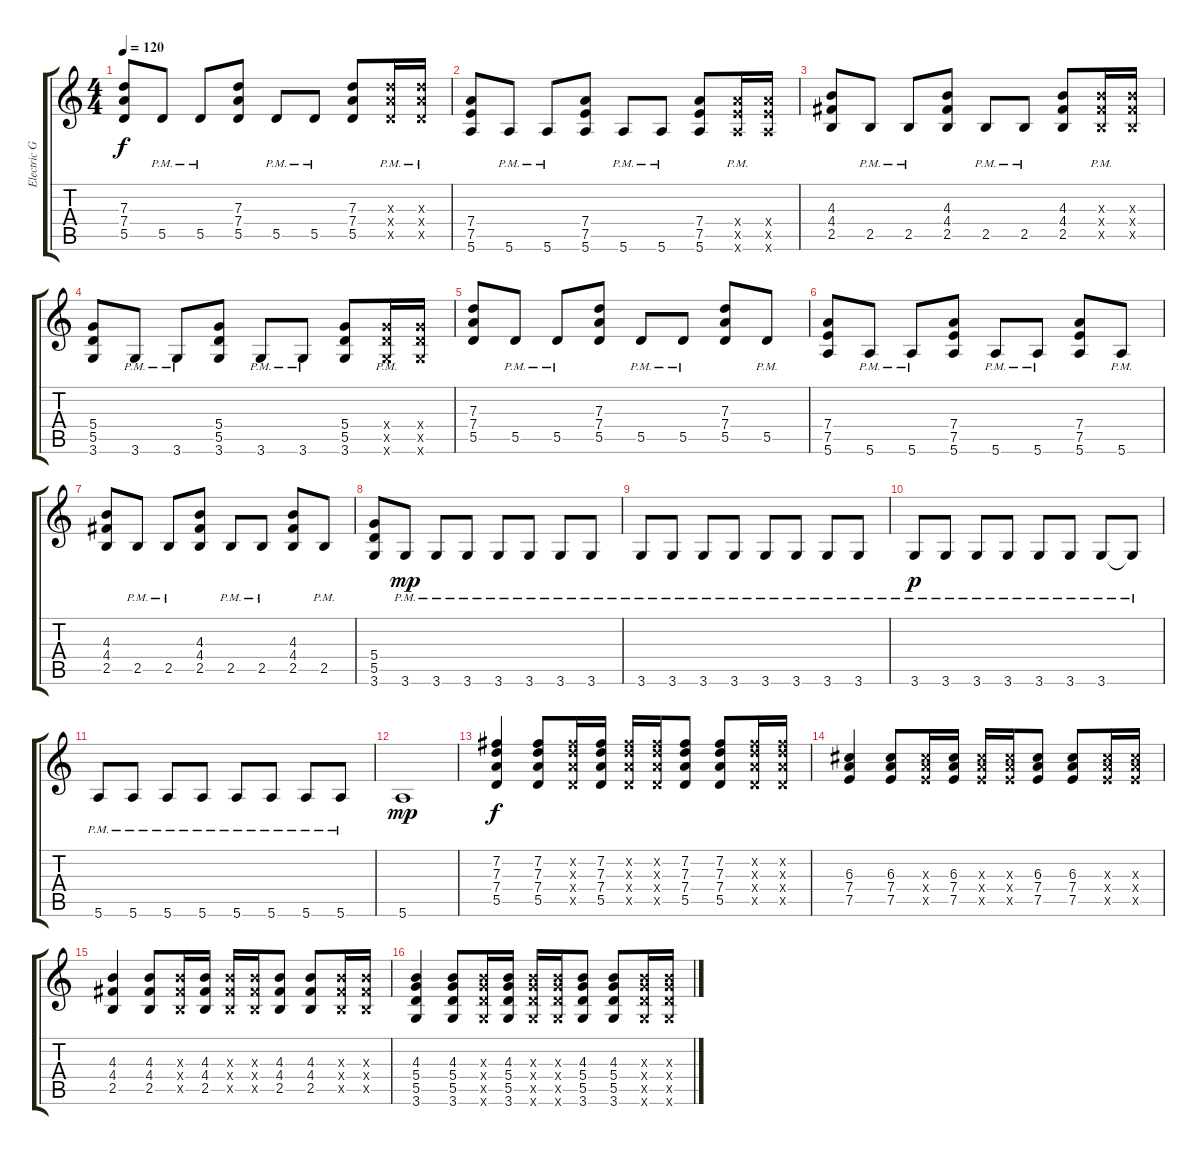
\track ("Electric Guitar" "Electric G") {instrument distortionguitar}
\staff {score tabs}
\tuning (E4 B3 G3 D3 A2 E2) {hide}
\ts (4 4)
\tempo 120
\clef g2
\ks c
(7.3 7.4 5.5).8{dy f} 5.5{pm}.8 5.5{pm}.8 (7.3 7.4 5.5).8 5.5{pm}.8 5.5{pm}.8 (7.3 7.4 5.5).8 (7.3{x} 7.4{x} 5.5{pm x}).16 (7.3{x} 7.4{x} 5.5{pm x}).16 |
(7.4 7.5 5.6).8 5.6{pm}.8 5.6{pm}.8 (7.4 7.5 5.6).8 5.6{pm}.8 5.6{pm}.8 (7.4 7.5 5.6).8 (7.4{x} 7.5{x} 5.6{pm x}).16 (7.4{x} 7.5{x} 5.6{x}).16 |
(4.3 4.4 2.5).8 2.5{pm}.8 2.5{pm}.8 (4.3 4.4 2.5).8 2.5{pm}.8 2.5{pm}.8 (4.3 4.4 2.5).8 (4.3{x} 4.4{x} 2.5{pm x}).16 (4.3{x} 4.4{x} 2.5{x}).16 |
(5.4 5.5 3.6).8 3.6{pm}.8 3.6{pm}.8 (5.4 5.5 3.6).8 3.6{pm}.8 3.6{pm}.8 (5.4 5.5 3.6).8 (5.4{x} 5.5{x} 3.6{pm x}).16 (5.4{x} 5.5{x} 3.6{x}).16 |
(7.3 7.4 5.5).8 5.5{pm}.8 5.5{pm}.8 (7.3 7.4 5.5).8 5.5{pm}.8 5.5{pm}.8 (7.3 7.4 5.5).8 5.5{pm}.8 |
(7.4 7.5 5.6).8 5.6{pm}.8 5.6{pm}.8 (7.4 7.5 5.6).8 5.6{pm}.8 5.6{pm}.8 (7.4 7.5 5.6).8 5.6{pm}.8 |
(4.3 4.4 2.5).8 2.5{pm}.8 2.5{pm}.8 (4.3 4.4 2.5).8 2.5{pm}.8 2.5{pm}.8 (4.3 4.4 2.5).8 2.5{pm}.8 |
(5.4 5.5 3.6).8 3.6{pm}.8{dy mp} 3.6{pm}.8 3.6{pm}.8 3.6{pm}.8 3.6{pm}.8 3.6{pm}.8 3.6{pm}.8 |
3.6{pm}.8 3.6{pm}.8 3.6{pm}.8 3.6{pm}.8 3.6{pm}.8 3.6{pm}.8 3.6{pm}.8 3.6{pm}.8 |
3.6{pm}.8{dy p} 3.6{pm}.8 3.6{pm}.8 3.6{pm}.8 3.6{pm}.8 3.6{pm}.8 3.6{pm}.8 3.6{pm t}.8 |
5.6{pm}.8 5.6{pm}.8 5.6{pm}.8 5.6{pm}.8 5.6{pm}.8 5.6{pm}.8 5.6{pm}.8 5.6{pm}.8 |
5.6.1{dy mp} |
(7.2 7.3 7.4 5.5).4{dy f} (7.2 7.3 7.4 5.5).8 (7.2{x} 7.3{x} 7.4{x} 5.5{x}).16 (7.2 7.3 7.4 5.5).16 (7.2{x} 7.3{x} 7.4{x} 5.5{x}).16 (7.2{x} 7.3{x} 7.4{x} 5.5{x}).16 (7.2 7.3 7.4 5.5).8 (7.2 7.3 7.4 5.5).8 (7.2{x} 7.3{x} 7.4{x} 5.5{x}).16 (7.2{x} 7.3{x} 7.4{x} 5.5{x}).16 |
(6.3 7.4 7.5).4 (6.3 7.4 7.5).8 (6.3{x} 7.4{x} 7.5{x}).16 (6.3 7.4 7.5).16 (6.3{x} 7.4{x} 7.5{x}).16 (6.3{x} 7.4{x} 7.5{x}).16 (6.3 7.4 7.5).8 (6.3 7.4 7.5).8 (6.3{x} 7.4{x} 7.5{x}).16 (6.3{x} 7.4{x} 7.5{x}).16 |
(4.3 4.4 2.5).4 (4.3 4.4 2.5).8 (4.3{x} 4.4{x} 2.5{x}).16 (4.3 4.4 2.5).16 (4.3{x} 4.4{x} 2.5{x}).16 (4.3{x} 4.4{x} 2.5{x}).16 (4.3 4.4 2.5).8 (4.3 4.4 2.5).8 (4.3{x} 4.4{x} 2.5{x}).16 (4.3{x} 4.4{x} 2.5{x}).16 |
(4.3 5.4 5.5 3.6).4 (4.3 5.4 5.5 3.6).8 (4.3{x} 5.4{x} 5.5{x} 3.6{x}).16 (4.3 5.4 5.5 3.6).16 (4.3{x} 5.4{x} 5.5{x} 3.6{x}).16 (4.3{x} 5.4{x} 5.5{x} 3.6{x}).16 (4.3 5.4 5.5 3.6).8 (4.3 5.4 5.5 3.6).8 (4.3{x} 5.4{x} 5.5{x} 3.6{x}).16 (4.3{x} 5.4{x} 5.5{x} 3.6{x}).16
